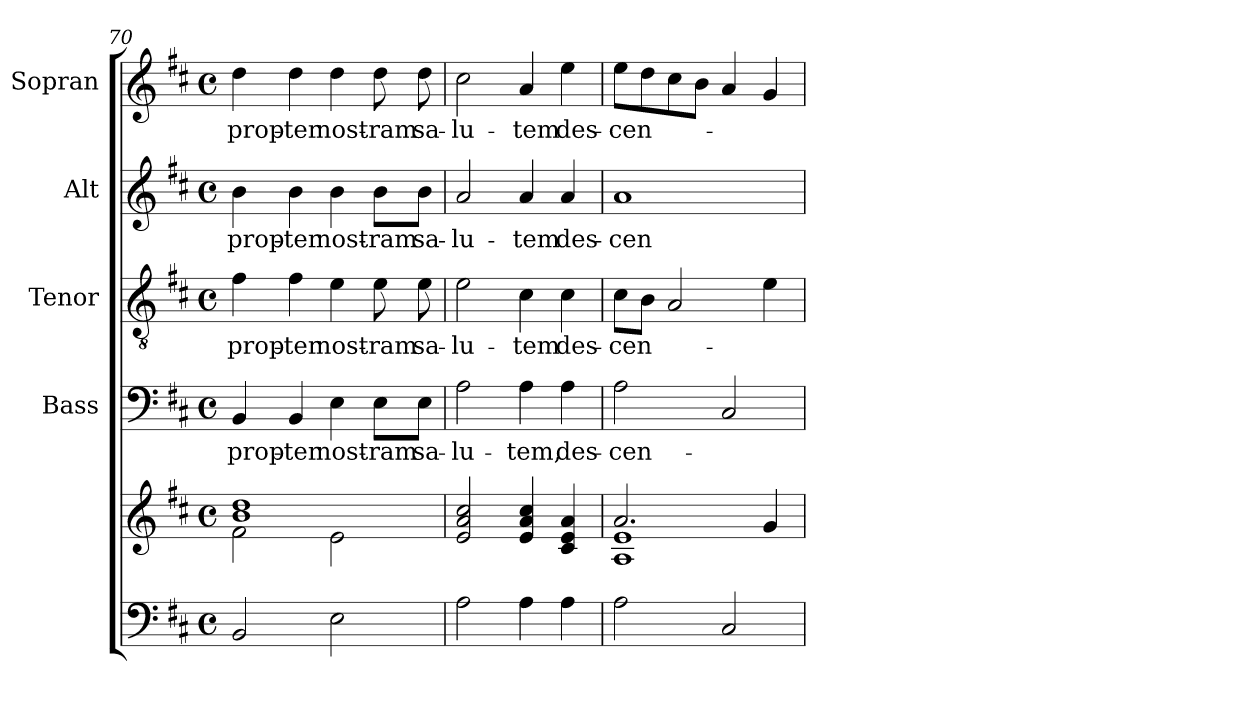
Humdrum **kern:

**kern	**kern	**kern	**text	**kern	**text	**kern	**text	**kern	**text
*part5	*part5	*part4	*part4	*part3	*part3	*part2	*part2	*part1	*part1
*staff6	*staff5	*staff4	*staff4	*staff3	*staff3	*staff2	*staff2	*staff1	*staff1
*	*	*I"Bass	*	*I"Tenor	*	*I"Alt	*	*I"Sopran	*
*	*	*I'B.	*	*I'T.	*	*I'A.	*	*I'S.	*
*clefF4	*clefG2	*clefF4	*	*clefGv2	*	*clefG2	*	*clefG2	*
*k[f#c#]	*k[f#c#]	*k[f#c#]	*	*k[f#c#]	*	*k[f#c#]	*	*k[f#c#]	*
*D:	*D:	*D:	*	*D:	*	*D:	*	*D:	*
*M4/4	*M4/4	*M4/4	*	*M4/4	*	*M4/4	*	*M4/4	*
*met(c)	*met(c)	*met(c)	*	*met(c)	*	*met(c)	*	*met(c)	*
=70	=70	=70	=70	=70	=70	=70	=70	=70	=70
*	*^	*	*	*	*	*	*	*	*
!	!	!	!	!LO:LY:b	!	!LO:LY:b	!	!LO:LY:b	!	!LO:LY:b
2BB/	1b 1dd	2f#\	4BB/	prop-	4f#\	prop-	4b\	prop-	4dd\	prop-
!	!	!	!	!LO:LY:b	!	!LO:LY:b	!	!LO:LY:b	!	!LO:LY:b
.	.	.	4BB/	-ter	4f#\	-ter	4b\	-ter	4dd\	-ter
!	!	!	!	!LO:LY:b	!	!LO:LY:b	!	!LO:LY:b	!	!LO:LY:b
2E\	.	2e\	4E\	nost-	4e\	nost-	4b\	nost-	4dd\	nost-
!	!	!	!	!LO:LY:b	!	!LO:LY:b	!	!LO:LY:b	!	!LO:LY:b
.	.	.	8E\L	-ram	8e\	-ram	8b\L	-ram	8dd\	-ram
!	!	!	!	!LO:LY:b	!	!LO:LY:b	!	!LO:LY:b	!	!LO:LY:b
.	.	.	8E\J	sa-	8e\	sa-	8b\J	sa-	8dd\	sa-
*	*v	*v	*	*	*	*	*	*	*	*
!!LO:LB:g=z
=71	=71	=71	=71	=71	=71	=71	=71	=71	=71
!	!	!	!LO:LY:b	!	!LO:LY:b	!	!LO:LY:b	!	!LO:LY:b
2A\	2e/ 2a/ 2cc#/	2A\	-lu-	2e\	-lu-	2a/	-lu-	2cc#\	-lu-
!	!	!	!LO:LY:b	!	!LO:LY:b	!	!LO:LY:b	!	!LO:LY:b
4A\	4e/ 4a/ 4cc#/	4A\	-tem,	4c#\	-tem	4a/	-tem	4a/	-tem
!	!	!	!LO:LY:b	!	!LO:LY:b	!	!LO:LY:b	!	!LO:LY:b
4A\	4c#/ 4e/ 4a/	4A\	des-	4c#\	des-	4a/	des-	4ee\	des-
=72	=72	=72	=72	=72	=72	=72	=72	=72	=72
*	*^	*	*	*	*	*	*	*	*
!	!	!	!	!LO:LY:b	!	!LO:LY:b	!	!LO:LY:b	!	!LO:LY:b
2A\	2.a/	1A 1e	2A\	-cen-	8c#\L	-cen-	1a	-cen-	8ee\L	-cen-
.	.	.	.	.	8B\J	.	.	.	8dd\	.
.	.	.	.	.	2A/	.	.	.	8cc#\	.
.	.	.	.	.	.	.	.	.	8b\J	.
2C#/	.	.	2C#/	.	.	.	.	.	4a/	.
.	4g/	.	.	.	4e\	.	.	.	4g/	.
*	*v	*v	*	*	*	*	*	*	*	*
=	=	=	=	=	=	=	=	=	=
*-	*-	*-	*-	*-	*-	*-	*-	*-	*-
